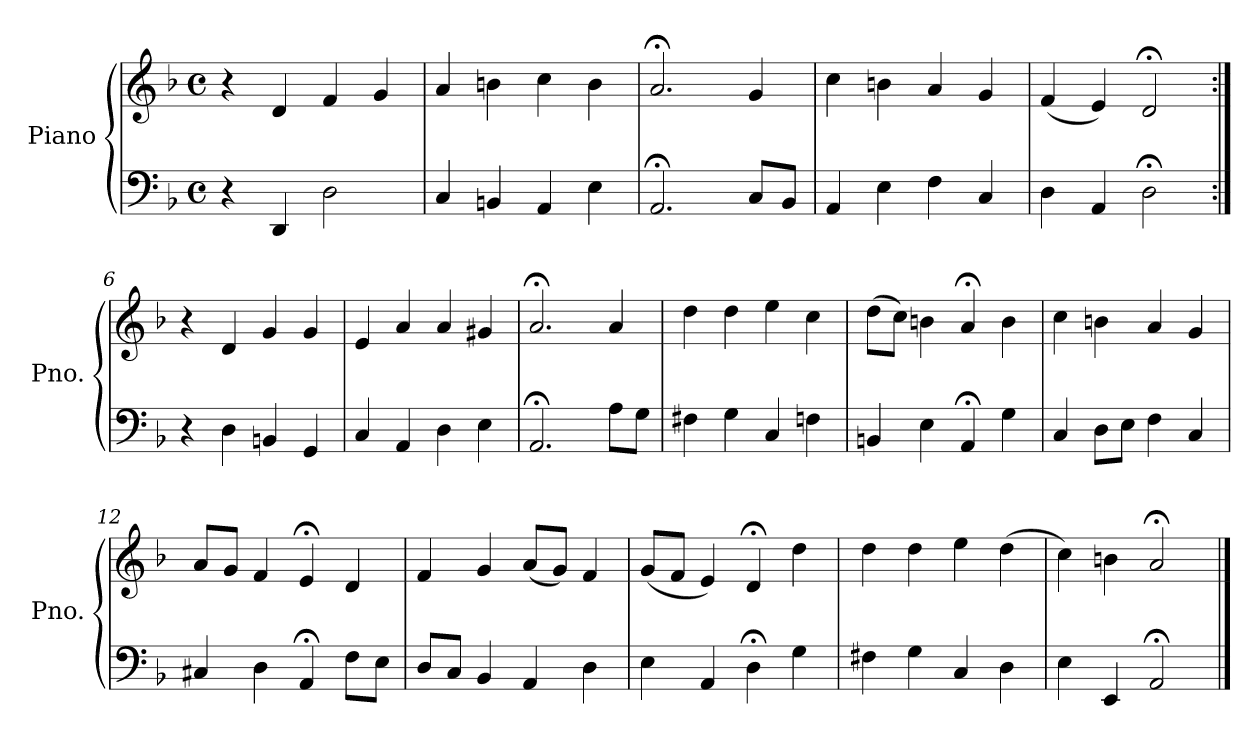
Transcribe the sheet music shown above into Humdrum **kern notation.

**kern	**kern
*part1	*part1
*staff2	*staff1
*I"Piano	*
*I'Pno.	*
*clefF4	*clefG2
*k[b-]	*k[b-]
*M4/4	*M4/4
*met(c)	*met(c)
=1	=1
4r	4r
4DD/	4d/
2D\	4f/
.	4g/
=2	=2
4C/	4a/
4BBn/	4bn\
4AA/	4cc\
4E\	4b\
=3	=3
2.AA;</	2.a;</
8C/L	4g/
8BB-/J	.
=4	=4
4AA/	4cc\
4E\	4bn\
4F\	4a/
4C/	4g/
=5	=5
4D\	(4f/
4AA/	4e/)
2D;<\	2d;</
=6:|!	=6:|!
4r	4r
4D\	4d/
4BBn/	4g/
4GG/	4g/
=7	=7
4C/	4e/
4AA/	4a/
4D\	4a/
4E\	4g#X/
!!LO:LB:g=z
=8	=8
2.AA;</	2.a;</
8A\L	4a/
8G\J	.
=9	=9
4F#X\	4dd\
4G\	4dd\
4C/	4ee\
4Fn\	4cc\
=10	=10
4BBn/	(8dd\L
.	8cc\J)
4E\	4bn\
4AA;</	4a;</
4G\	4b\
=11	=11
4C/	4cc\
8D\L	4bn\
8E\J	.
4F\	4a/
4C/	4g/
=12	=12
4C#X/	8a/L
.	8g/J
4D\	4f/
4AA;</	4e;</
8F\L	4d/
8E\J	.
=13	=13
8D/L	4f/
8C/J	.
4BB-/	4g/
4AA/	(8a/L
.	8g/J)
4D\	4f/
=14	=14
4E\	(8g/L
.	8f/J
4AA/	4e/)
4D;<\	4d;</
4G\	4dd\
!!LO:LB:g=z
=15	=15
4F#X\	4dd\
4G\	4dd\
4C/	4ee\
4D\	(4dd\
=16	=16
4E\	4cc\)
4EE/	4bn\
2AA;</	2a;</
==	==
*-	*-
